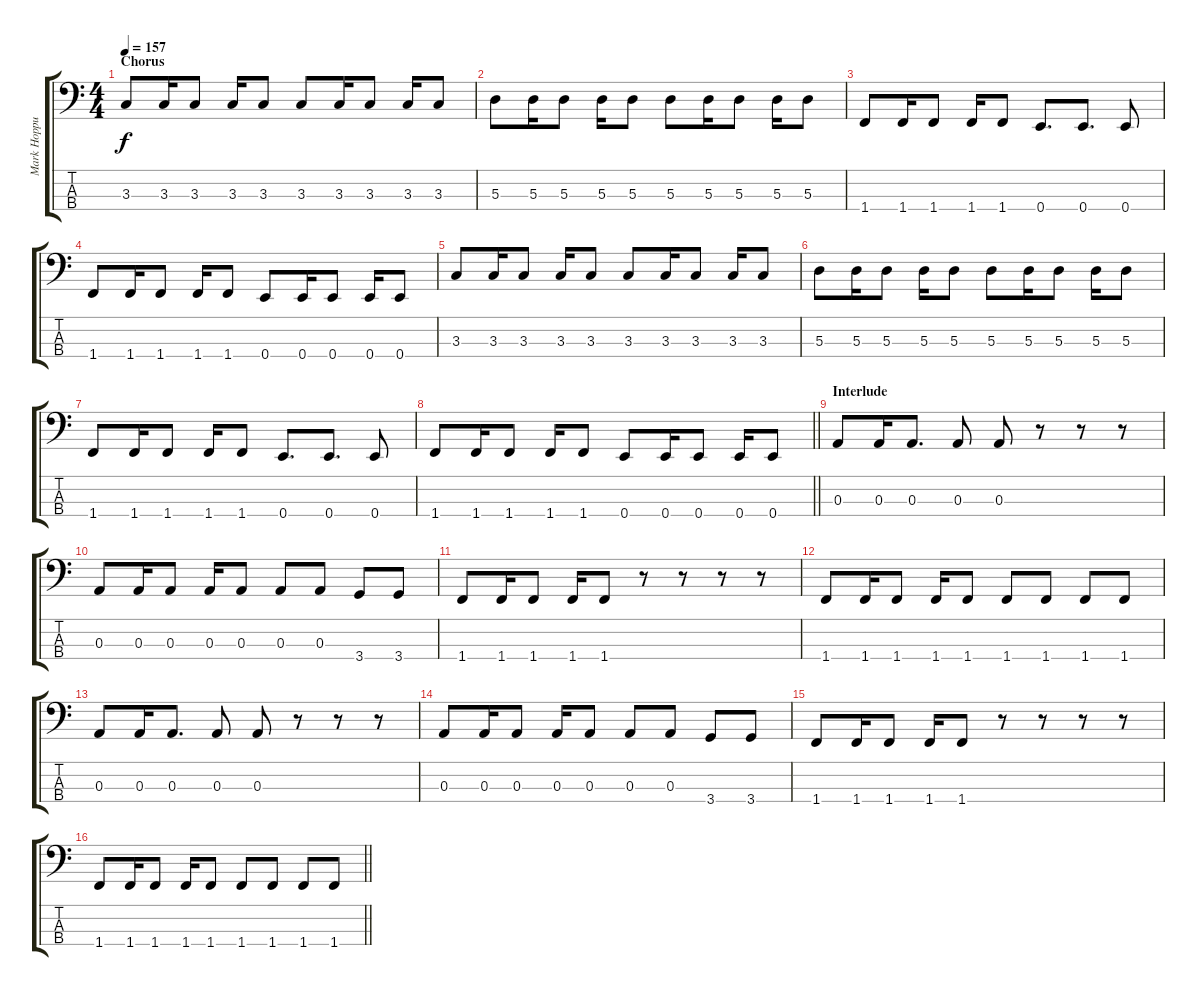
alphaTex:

\track ("Mark Hoppus - Bass" "Mark Hoppu") {instrument electricbasspick}
\staff {score tabs}
\tuning (G2 D2 A1 E1) {hide}
\ts (4 4)
\section ("" "Chorus")
\tempo 157
\clef f4
\ks c
3.3.8{dy f} 3.3.16 3.3.8 3.3.16 3.3.8 3.3.8 3.3.16 3.3.8 3.3.16 3.3.8 |
5.3.8 5.3.16 5.3.8 5.3.16 5.3.8 5.3.8 5.3.16 5.3.8 5.3.16 5.3.8 |
1.4.8 1.4.16 1.4.8 1.4.16 1.4.8 0.4.8{d} 0.4.8{d} 0.4.8 |
1.4.8 1.4.16 1.4.8 1.4.16 1.4.8 0.4.8 0.4.16 0.4.8 0.4.16 0.4.8 |
3.3.8 3.3.16 3.3.8 3.3.16 3.3.8 3.3.8 3.3.16 3.3.8 3.3.16 3.3.8 |
5.3.8 5.3.16 5.3.8 5.3.16 5.3.8 5.3.8 5.3.16 5.3.8 5.3.16 5.3.8 |
1.4.8 1.4.16 1.4.8 1.4.16 1.4.8 0.4.8{d} 0.4.8{d} 0.4.8 |
\barLineRight lightlight
1.4.8 1.4.16 1.4.8 1.4.16 1.4.8 0.4.8 0.4.16 0.4.8 0.4.16 0.4.8 |
\section ("" "Interlude")
0.3.8 0.3.16 0.3.8{d} 0.3.8 0.3.8 r.8 r.8 r.8 |
0.3.8 0.3.16 0.3.8 0.3.16 0.3.8 0.3.8 0.3.8 3.4.8 3.4.8 |
1.4.8 1.4.16 1.4.8 1.4.16 1.4.8 r.8 r.8 r.8 r.8 |
1.4.8 1.4.16 1.4.8 1.4.16 1.4.8 1.4.8 1.4.8 1.4.8 1.4.8 |
0.3.8 0.3.16 0.3.8{d} 0.3.8 0.3.8 r.8 r.8 r.8 |
0.3.8 0.3.16 0.3.8 0.3.16 0.3.8 0.3.8 0.3.8 3.4.8 3.4.8 |
1.4.8 1.4.16 1.4.8 1.4.16 1.4.8 r.8 r.8 r.8 r.8 |
\barLineRight lightlight
1.4.8 1.4.16 1.4.8 1.4.16 1.4.8 1.4.8 1.4.8 1.4.8 1.4.8
